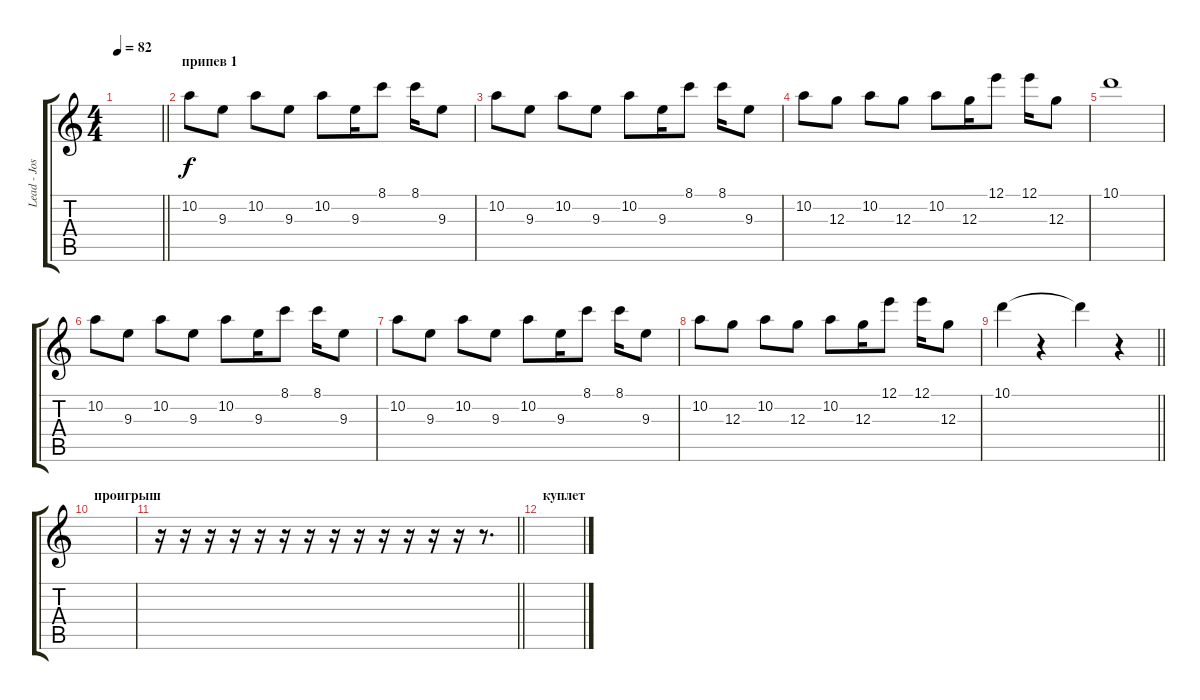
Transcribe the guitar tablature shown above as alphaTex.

\track ("Lead - Josh Farro д" "Lead - Jos") {instrument distortionguitar}
\staff {score tabs}
\tuning (E4 B3 G3 D3 A2 D2) {hide}
\ts (4 4)
\tempo 82
\clef g2
\barLineRight lightlight
\ks c
|
\section ("" "припев 1")
10.2.8{volume 13 instrument distortionguitar} 9.3.8 10.2.8 9.3.8 10.2.8 9.3.16 8.1.8 8.1.16 9.3.8 |
10.2.8 9.3.8 10.2.8 9.3.8 10.2.8 9.3.16 8.1.8 8.1.16 9.3.8 |
10.2.8 12.3.8 10.2.8 12.3.8 10.2.8 12.3.16 12.1.8 12.1.16 12.3.8 |
10.1.1 |
10.2.8 9.3.8 10.2.8 9.3.8 10.2.8 9.3.16 8.1.8 8.1.16 9.3.8 |
10.2.8 9.3.8 10.2.8 9.3.8 10.2.8 9.3.16 8.1.8 8.1.16 9.3.8 |
10.2.8 12.3.8 10.2.8 12.3.8 10.2.8 12.3.16 12.1.8 12.1.16 12.3.8 |
\barLineRight lightlight
10.1.4 r.4 10.1{t}.4 r.4 |
\section ("" "проигрыш")
|
\barLineRight lightlight
r.16 r.16 r.16 r.16 r.16 r.16 r.16 r.16 r.16 r.16 r.16 r.16 r.16 r.8{d} |
\section ("" "куплет")
